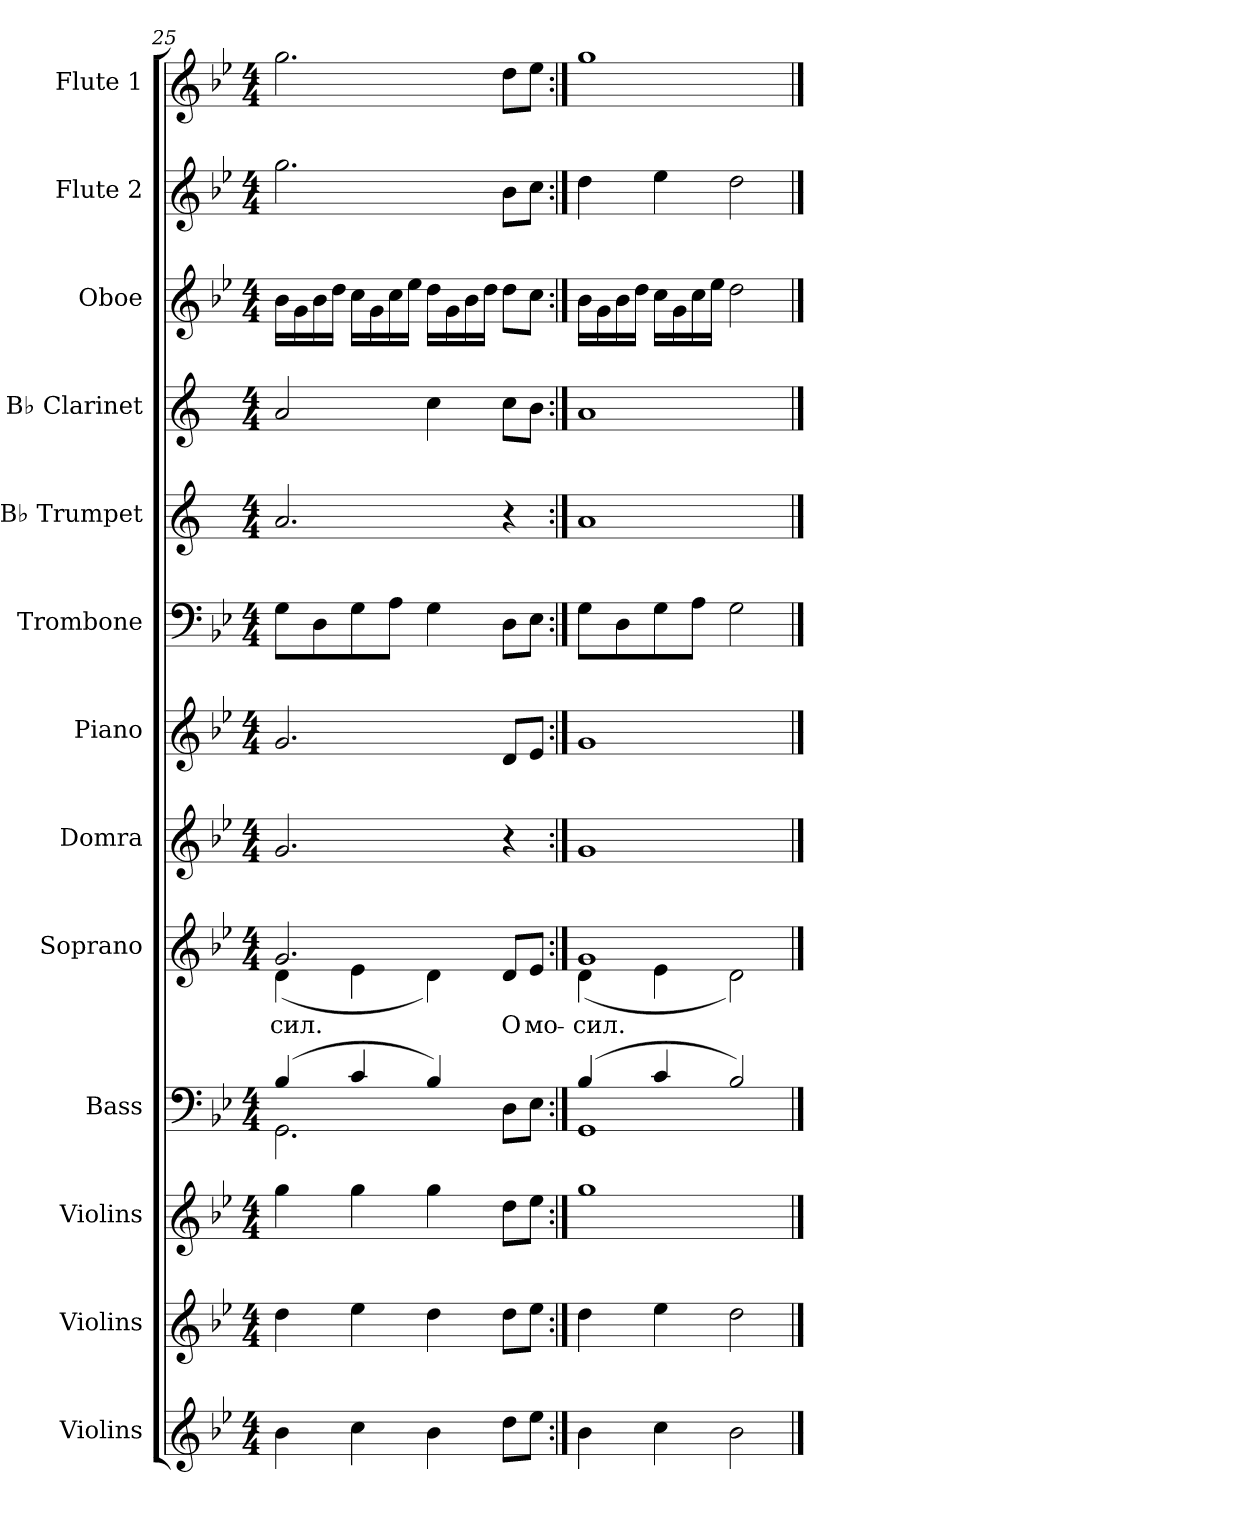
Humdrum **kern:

**kern	**kern	**kern	**kern	**kern	**text	**kern	**kern	**kern	**kern	**kern	**kern	**kern	**kern
*part13	*part12	*part11	*part10	*part9	*part9	*part8	*part7	*part6	*part5	*part4	*part3	*part2	*part1
*staff13	*staff12	*staff11	*staff10	*staff9	*staff9	*staff8	*staff7	*staff6	*staff5	*staff4	*staff3	*staff2	*staff1
*I"Violins	*I"Violins	*I"Violins	*I"Bass	*I"Soprano	*	*I"Domra	*I"Piano	*I"Trombone	*I"B♭ Trumpet	*I"B♭ Clarinet	*I"Oboe	*I"Flute 2	*I"Flute 1
*I'Vlns.	*I'Vlns.	*I'Vlns.	*I'B.	*I'S.	*	*I'Dom.	*I'Pno.	*I'Tbn.	*I'B♭ Tpt.	*I'B♭ Cl.	*I'Ob.	*I'Fl. 2	*I'Fl. 1
*clefG2	*clefG2	*clefG2	*clefF4	*clefG2	*	*clefG2	*clefG2	*clefF4	*clefG2	*clefG2	*clefG2	*clefG2	*clefG2
*	*	*	*	*	*	*	*	*	*ITrd1c2	*ITrd1c2	*	*	*
*k[b-e-]	*k[b-e-]	*k[b-e-]	*k[b-e-]	*k[b-e-]	*	*k[b-e-]	*k[b-e-]	*k[b-e-]	*k[b-e-]	*k[b-e-]	*k[b-e-]	*k[b-e-]	*k[b-e-]
*M4/4	*M4/4	*M4/4	*M4/4	*M4/4	*	*M4/4	*M4/4	*M4/4	*M4/4	*M4/4	*M4/4	*M4/4	*M4/4
=25	=25	=25	=25	=25	=25	=25	=25	=25	=25	=25	=25	=25	=25
*	*	*	*^	*	*	*	*	*	*	*	*	*	*
!	!	!	!	!	!	!LO:LY:b	!	!	!	!	!	!	!	!
*	*	*	*	*	*^	*	*	*	*	*	*	*	*	*
4b-\	4dd\	4gg\	(>4B-/	2.GG\	2.g/	(<4d\	сил.	2.g/	2.g/	8G\L	2.g/	2g/	16b-\LL	2.gg\	2.gg\
.	.	.	.	.	.	.	.	.	.	.	.	.	16g\	.	.
.	.	.	.	.	.	.	.	.	.	8D\	.	.	16b-\	.	.
.	.	.	.	.	.	.	.	.	.	.	.	.	16dd\JJ	.	.
4cc\	4ee-\	4gg\	4c/	.	.	4e-\	.	.	.	8G\	.	.	16cc\LL	.	.
.	.	.	.	.	.	.	.	.	.	.	.	.	16g\	.	.
.	.	.	.	.	.	.	.	.	.	8A\J	.	.	16cc\	.	.
.	.	.	.	.	.	.	.	.	.	.	.	.	16ee-\JJ	.	.
4b-\	4dd\	4gg\	4B-/)	.	.	4d\)	.	.	.	4G\	.	4b-\	16dd\LL	.	.
.	.	.	.	.	.	.	.	.	.	.	.	.	16g\	.	.
.	.	.	.	.	.	.	.	.	.	.	.	.	16b-\	.	.
.	.	.	.	.	.	.	.	.	.	.	.	.	16dd\JJ	.	.
!	!	!	!	!	!	!	!LO:LY:b	!	!	!	!	!	!	!	!
8dd\L	8dd\L	8dd\L	8D\L	4ryy	8d/L	4ryy	О	4r	8d/L	8D\L	4r	8b-\L	8dd\L	8b-\L	8dd\L
!	!	!	!	!	!	!	!LO:LY:b	!	!	!	!	!	!	!	!
8ee-\J	8ee-\J	8ee-\J	8E-\J	.	8e-/J	.	мо-	.	8e-/J	8E-\J	.	8a\J	8cc\J	8cc\J	8ee-\J
!!LO:PB:g=z
=26:|!	=26:|!	=26:|!	=26:|!	=26:|!	=26:|!	=26:|!	=26:|!	=26:|!	=26:|!	=26:|!	=26:|!	=26:|!	=26:|!	=26:|!	=26:|!
!	!	!	!	!	!	!	!LO:LY:b	!	!	!	!	!	!	!	!
4b-\	4dd\	1gg	(>4B-/	1GG	1g	(<4d\	-сил.	1g	1g	8G\L	1g	1g	16b-\LL	4dd\	1gg
.	.	.	.	.	.	.	.	.	.	.	.	.	16g\	.	.
.	.	.	.	.	.	.	.	.	.	8D\	.	.	16b-\	.	.
.	.	.	.	.	.	.	.	.	.	.	.	.	16dd\JJ	.	.
4cc\	4ee-\	.	4c/	.	.	4e-\	.	.	.	8G\	.	.	16cc\LL	4ee-\	.
.	.	.	.	.	.	.	.	.	.	.	.	.	16g\	.	.
.	.	.	.	.	.	.	.	.	.	8A\J	.	.	16cc\	.	.
.	.	.	.	.	.	.	.	.	.	.	.	.	16ee-\JJ	.	.
2b-\	2dd\	.	2B-/)	.	.	2d\)	.	.	.	2G\	.	.	2dd\	2dd\	.
*	*	*	*v	*v	*	*	*	*	*	*	*	*	*	*	*
*	*	*	*	*v	*v	*	*	*	*	*	*	*	*	*
==	==	==	==	==	==	==	==	==	==	==	==	==	==
*-	*-	*-	*-	*-	*-	*-	*-	*-	*-	*-	*-	*-	*-
